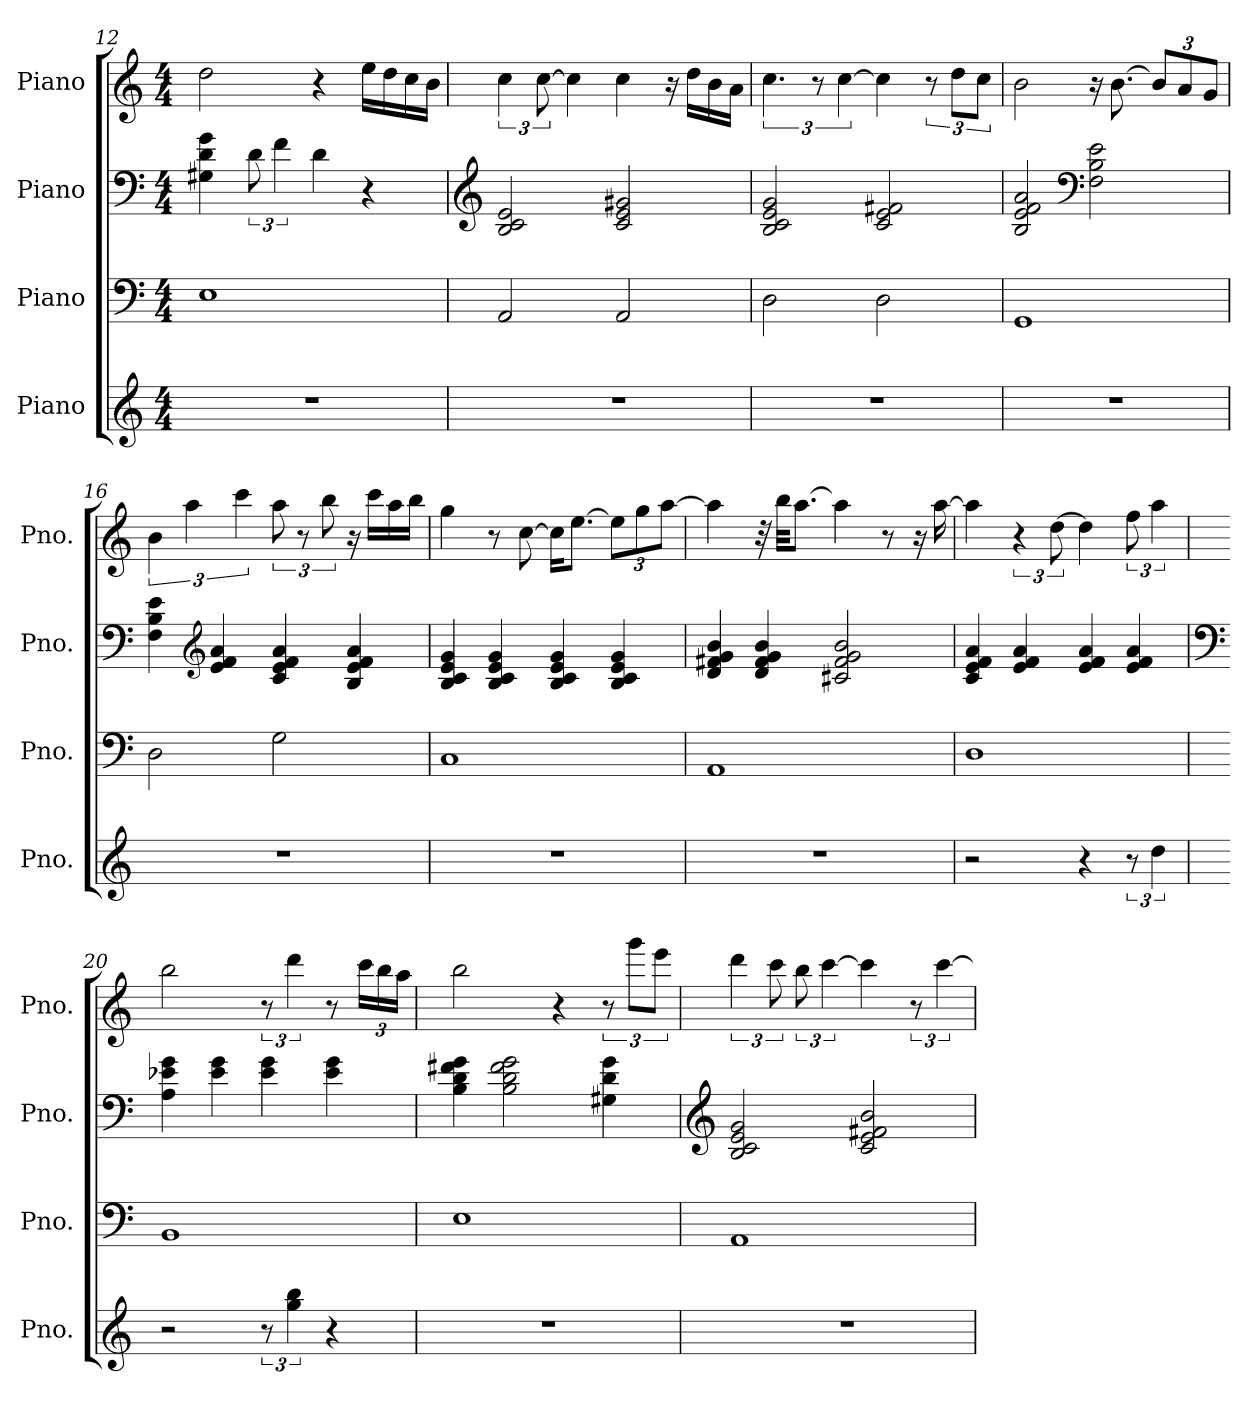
**kern	**kern	**kern	**kern
*part4	*part3	*part2	*part1
*staff4	*staff3	*staff2	*staff1
*I"Piano	*I"Piano	*I"Piano	*I"Piano
*I'Pno.	*I'Pno.	*I'Pno.	*I'Pno.
*clefG2	*clefF4	*clefF4	*clefG2
*k[]	*k[]	*k[]	*k[]
*M4/4	*M4/4	*M4/4	*M4/4
=12	=12	=12	=12
1r	1E	4G#X\ 4d\ 4g\	2dd\
.	.	12d\	.
.	.	6f\	.
.	.	4d\	4r
.	.	4r	16ee\LL
.	.	.	16dd\
.	.	.	16cc\
.	.	.	16b\JJ
=13	=13	=13	=13
*	*	*clefG2	*
1r	2AA/	2B/ 2c/ 2e/	6cc\
.	.	.	[12cc\
.	.	.	4cc\]
.	2AA/	2c/ 2e/ 2g#X/	4cc\
.	.	.	16r
.	.	.	16dd\LL
.	.	.	16b\
.	.	.	16a\JJ
!!LO:PB:g=z
=14	=14	=14	=14
1r	2D\	2B/ 2c/ 2e/ 2g/	6.cc\
.	.	.	12r
.	.	.	[6cc\
.	2D\	2c/ 2e/ 2f#X/	4cc\]
.	.	.	12r
.	.	.	12dd\L
.	.	.	12cc\J
=15	=15	=15	=15
1r	1GG	2B/ 2e/ 2f/ 2a/	2b\
*	*	*clefF4	*
.	.	2F\ 2B\ 2e\	16r
.	.	.	[8.b\
*	*	*	*Xbrackettup
.	.	.	12b/L]
.	.	.	12a/
.	.	.	12g/J
=16	=16	=16	=16
*	*	*	*brackettup
1r	2D\	4F\ 4B\ 4e\	6b\
.	.	.	6aa\
*	*	*clefG2	*
.	.	4e/ 4f/ 4a/	.
.	.	.	6ccc\
.	2G\	4c/ 4e/ 4f/ 4a/	12aa\
.	.	.	12r
.	.	.	12bb\
.	.	4B/ 4e/ 4f/ 4a/	16r
.	.	.	16ccc\LL
.	.	.	16aa\
.	.	.	16bb\JJ
=17	=17	=17	=17
1r	1C	4B/ 4c/ 4e/ 4g/	4gg\
.	.	4B/ 4c/ 4e/ 4g/	8r
.	.	.	[8cc\
.	.	4B/ 4c/ 4e/ 4g/	16cc\KL]
.	.	.	[8.ee\J
*	*	*	*Xbrackettup
.	.	4B/ 4c/ 4e/ 4g/	12ee\L]
.	.	.	12gg\
.	.	.	[12aa\J
!!LO:LB:g=z
=18	=18	=18	=18
1r	1AA	4d/ 4f#X/ 4g/ 4b/	4aa\]
.	.	4d/ 4f#/ 4g/ 4b/	32r
.	.	.	32bb\KKL
.	.	.	[8.aa\J
.	.	2c#X/ 2f#/ 2g/ 2b/	4aa\]
.	.	.	8r
.	.	.	16r
.	.	.	[16aa\
=19	=19	=19	=19
2r	1D	4c/ 4e/ 4f/ 4a/	4aa\]
*	*	*	*brackettup
.	.	4e/ 4f/ 4a/	6r
.	.	.	[12dd\
4r	.	4e/ 4f/ 4a/	4dd\]
12r	.	4e/ 4f/ 4a/	12ff\
6dd\	.	.	6aa\
=20	=20	=20	=20
*	*	*clefF4	*
2r	1BB	4A\ 4e-X\ 4g\	2bb\
.	.	4e-\ 4g\	.
12r	.	4e-\ 4g\	12r
6gg\ 6bb\	.	.	6ddd\
4r	.	4e-\ 4g\	8r
*	*	*	*Xbrackettup
.	.	.	24ccc\LL
.	.	.	24bb\
.	.	.	24aa\JJ
=21	=21	=21	=21
1r	1E	4B\ 4d\ 4f#X\ 4g\	2bb\
.	.	2B\ 2d\ 2f#\ 2g\	.
.	.	.	4r
*	*	*	*brackettup
.	.	4G#X\ 4d\ 4g\	12r
.	.	.	12ggg\L
.	.	.	12eee\J
!!LO:LB:g=z
=22	=22	=22	=22
*	*	*clefG2	*
1r	1AA	2B/ 2c/ 2e/ 2g/	6ddd\
.	.	.	12ccc\
.	.	.	12bb\
.	.	.	[6ccc\
.	.	2c/ 2e/ 2f#X/ 2b/	4ccc\]
.	.	.	12r
.	.	.	[6ccc\
=	=	=	=
*-	*-	*-	*-
